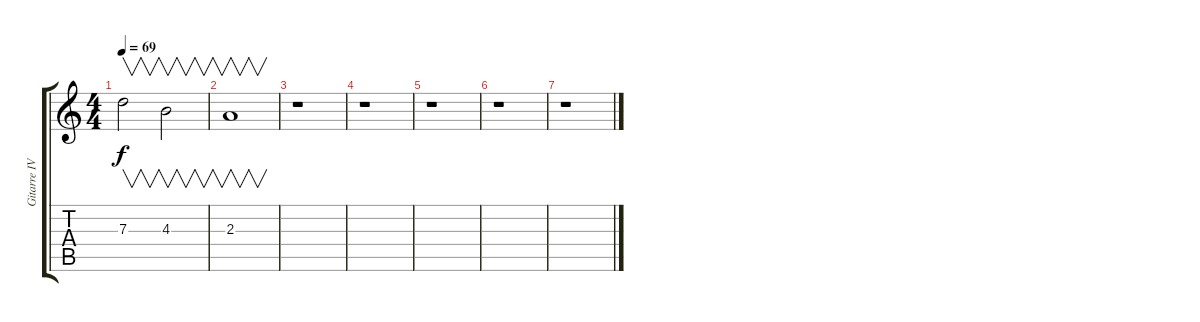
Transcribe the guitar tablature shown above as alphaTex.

\track ("Gitarre IV (solo)" "Gitarre IV") {instrument overdrivenguitar}
\staff {score tabs}
\tuning (E4 B3 G3 D3 A2 E2) {hide}
\ts (4 4)
\tempo 69
\clef g2
\ks c
7.3.2{v dy f} 4.3.2{v} |
2.3.1{v} |
r.1 |
r.1 |
r.1 |
r.1 |
r.1
